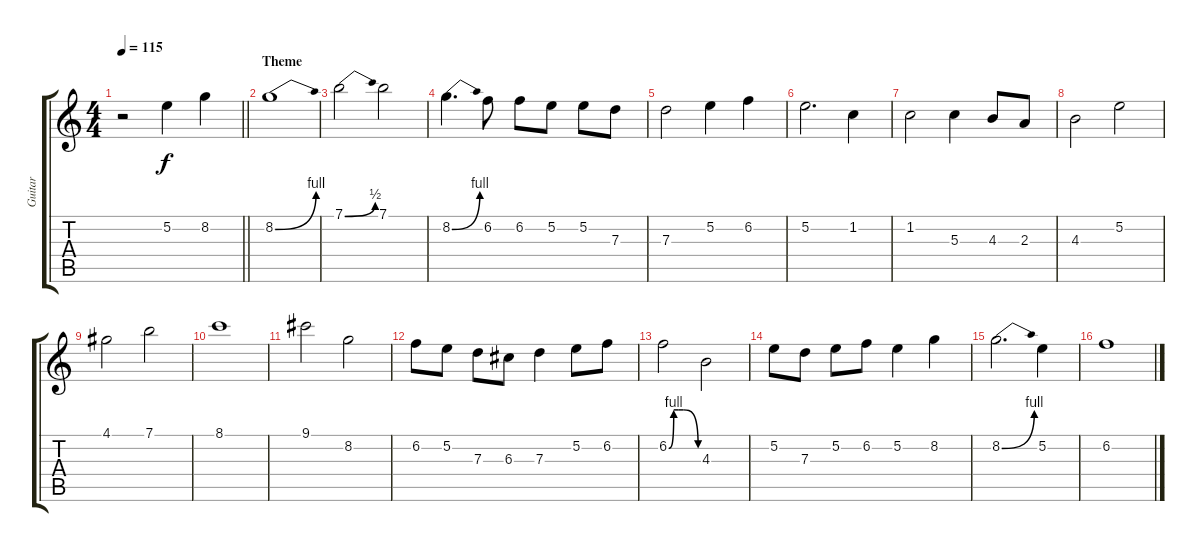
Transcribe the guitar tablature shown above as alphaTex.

\track ("Guitar" "Guitar") {instrument overdrivenguitar}
\staff {score tabs}
\tuning (E4 B3 G3 D3 A2 E2) {hide}
\ts (4 4)
\tempo 115
\clef g2
\barLineRight lightlight
\ks c
r.2{dy f instrument overdrivenguitar} 5.2.4 8.2.4 |
\section ("" "Theme")
8.2{be (bend 0 0 60 4)}.1 |
7.1{be (bend 0 0 60 2)}.2 7.1.2 |
8.2{be (bend 0 0 60 4)}.4{d} 6.2.8 6.2.8 5.2.8 5.2.8 7.3.8 |
7.3.2 5.2.4 6.2.4 |
5.2.2{d} 1.2.4 |
1.2.2 5.3.4 4.3.8 2.3.8 |
4.3.2 5.2.2 |
4.1.2 7.1.2 |
8.1.1 |
9.1.2 8.2.2 |
6.2.8 5.2.8 7.3.8 6.3.8 7.3.4 5.2.8 6.2.8 |
6.2{be (custom 0 0 10 4 20 4 30 4 60 0)}.2 4.3.2 |
5.2.8 7.3.8 5.2.8 6.2.8 5.2.4 8.2.4 |
8.2{be (bend 0 0 60 4)}.2{d} 5.2.4 |
6.2.1
